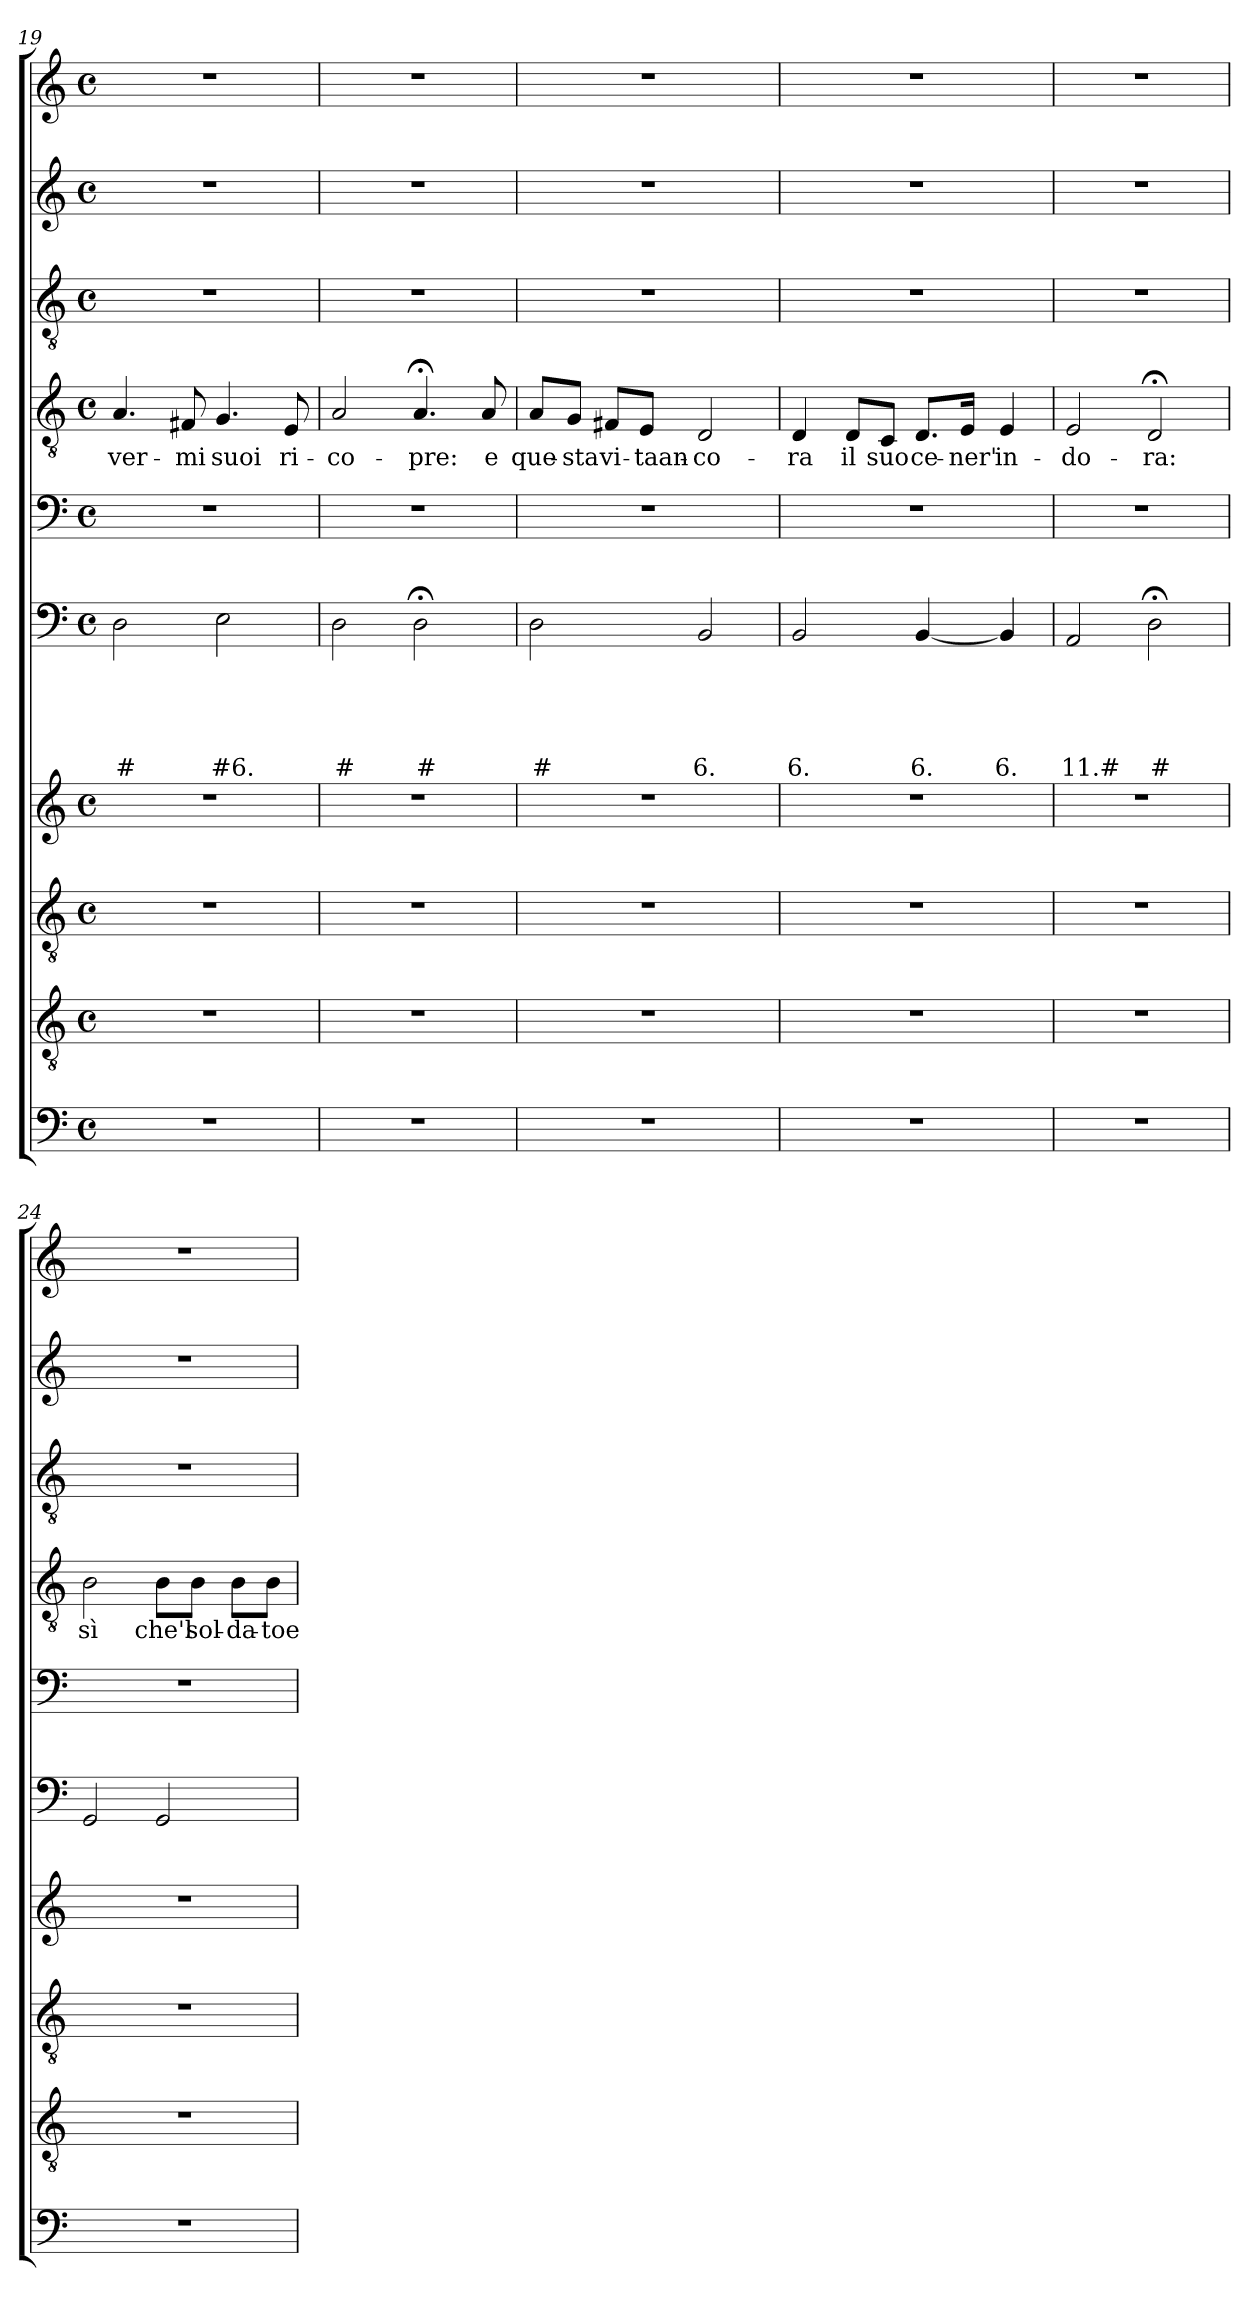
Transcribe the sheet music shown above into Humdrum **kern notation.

**kern	**kern	**kern	**kern	**kern	**text	**text	**text	**text	**text	**kern	**kern	**text	**kern	**kern	**kern
*part10	*part9	*part8	*part7	*part6	*part6	*part6	*part6	*part6	*part6	*part5	*part4	*part4	*part3	*part2	*part1
*staff10	*staff9	*staff8	*staff7	*staff6	*staff6	*staff6	*staff6	*staff6	*staff6	*staff5	*staff4	*staff4	*staff3	*staff2	*staff1
*clefF4	*clefGv2	*clefGv2	*clefG2	*clefF4	*	*	*	*	*	*clefF4	*clefGv2	*	*clefGv2	*clefG2	*clefG2
*k[]	*k[]	*k[]	*k[]	*k[]	*	*	*	*	*	*k[]	*k[]	*	*k[]	*k[]	*k[]
*C:	*C:	*C:	*C:	*C:	*	*	*	*	*	*C:	*C:	*	*C:	*C:	*C:
*M4/4	*M4/4	*M4/4	*M4/4	*M4/4	*	*	*	*	*	*M4/4	*M4/4	*	*M4/4	*M4/4	*M4/4
*met(c)	*met(c)	*met(c)	*met(c)	*met(c)	*	*	*	*	*	*met(c)	*met(c)	*	*met(c)	*met(c)	*met(c)
=19	=19	=19	=19	=19	=19	=19	=19	=19	=19	=19	=19	=19	=19	=19	=19
1r	1r	1r	1r	2D\	.	.	.	.	#	1r	4.A/	ver-	1r	1r	1r
.	.	.	.	.	.	.	.	.	.	.	8F#X/	-mi	.	.	.
.	.	.	.	2E\	.	.	.	.	#6.	.	4.G/	suoi	.	.	.
.	.	.	.	.	.	.	.	.	.	.	8E/	ri-	.	.	.
=20	=20	=20	=20	=20	=20	=20	=20	=20	=20	=20	=20	=20	=20	=20	=20
1r	1r	1r	1r	2D\	.	.	.	.	#	1r	2A/	-co-	1r	1r	1r
.	.	.	.	2D;<\	.	.	.	.	#	.	4.A;</	-pre:	.	.	.
.	.	.	.	.	.	.	.	.	.	.	8A/	e	.	.	.
=21	=21	=21	=21	=21	=21	=21	=21	=21	=21	=21	=21	=21	=21	=21	=21
1r	1r	1r	1r	2D\	.	.	.	.	#	1r	8A/L	que-	1r	1r	1r
.	.	.	.	.	.	.	.	.	.	.	8G/J	-sta	.	.	.
.	.	.	.	.	.	.	.	.	.	.	8F#X/L	vi-	.	.	.
.	.	.	.	.	.	.	.	.	.	.	8E/J	-taan-	.	.	.
.	.	.	.	2BB/	.	.	.	.	6.	.	2D/	-co-	.	.	.
!!LO:LB:g=z
=22	=22	=22	=22	=22	=22	=22	=22	=22	=22	=22	=22	=22	=22	=22	=22
1r	1r	1r	1r	2BB/	.	.	.	.	6.	1r	4D/	-ra	1r	1r	1r
.	.	.	.	.	.	.	.	.	.	.	8D/L	il	.	.	.
.	.	.	.	.	.	.	.	.	.	.	8C/J	suo	.	.	.
.	.	.	.	[4BB/	.	.	.	.	6.	.	8.D/L	ce-	.	.	.
.	.	.	.	.	.	.	.	.	.	.	16E/Jk	-ner'	.	.	.
.	.	.	.	4BB/]	.	.	.	.	6.	.	4E/	in-	.	.	.
=23	=23	=23	=23	=23	=23	=23	=23	=23	=23	=23	=23	=23	=23	=23	=23
1r	1r	1r	1r	2AA/	.	.	.	.	11.#	1r	2E/	-do-	1r	1r	1r
.	.	.	.	2D;<\	.	.	.	.	#	.	2D;</	-ra:	.	.	.
=24	=24	=24	=24	=24	=24	=24	=24	=24	=24	=24	=24	=24	=24	=24	=24
1r	1r	1r	1r	2GG/	.	.	.	.	.	1r	2B\	sì	1r	1r	1r
.	.	.	.	2GG/	.	.	.	.	.	.	8B\L	che'l	.	.	.
.	.	.	.	.	.	.	.	.	.	.	8B\J	sol-	.	.	.
.	.	.	.	.	.	.	.	.	.	.	8B\L	-da-	.	.	.
.	.	.	.	.	.	.	.	.	.	.	8B\J	-toe-	.	.	.
=	=	=	=	=	=	=	=	=	=	=	=	=	=	=	=
*-	*-	*-	*-	*-	*-	*-	*-	*-	*-	*-	*-	*-	*-	*-	*-
